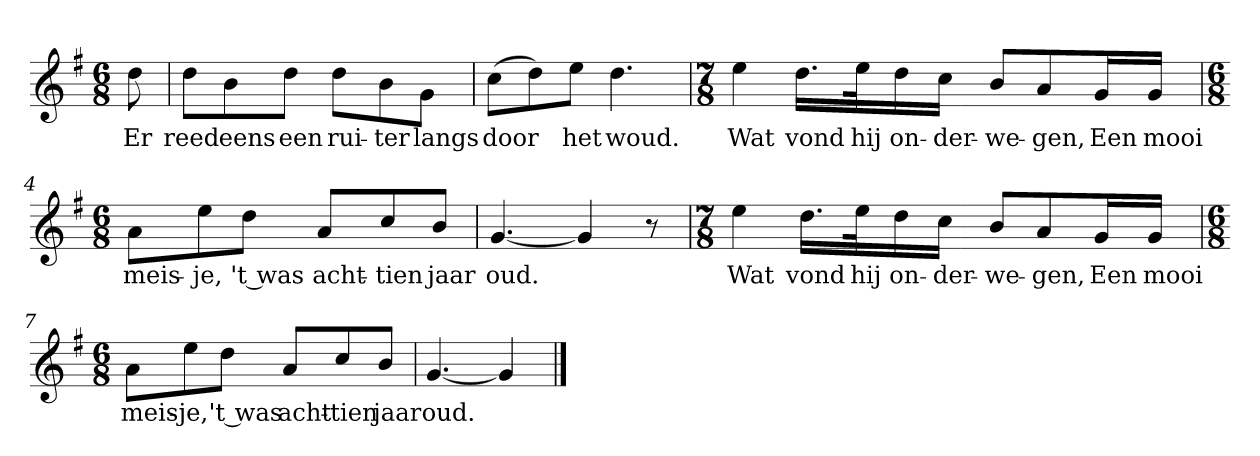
**kern	**text
*part1	*part1
*staff1	*staff1
*clefG2	*
*k[f#]	*
*G:	*
*M6/8	*
*MM120	*
=	=
8dd	Er
=1	=1
8dd\L	reed
8b\	eens
8dd\J	een
8dd\L	rui-
8b\	-ter
8g\J	langs
=2	=2
(8cc\L	door
8dd\)	.
8ee\J	het
4.dd	woud.
=3	=3
*M7/8	*
4ee	Wat
16.dd\LL	vond
32ee\K	hij
16dd\	on-
16cc\JJ	-der-
8b/L	-we-
8a/	-gen,
16g/L	Een
16g/JJ	mooi
=4	=4
*M6/8	*
8a\L	meis-
8ee\	-je,
8dd\J	't was
8a/L	acht-
8cc/	-tien
8b/J	jaar
=5	=5
[4.g	oud.
4g]	.
8r	.
=6	=6
*M7/8	*
4ee	Wat
16.dd\LL	vond
32ee\K	hij
16dd\	on-
16cc\JJ	-der-
8b/L	-we-
8a/	-gen,
16g/L	Een
16g/JJ	mooi
=7	=7
*M6/8	*
8a\L	meis-
8ee\	-je,
8dd\J	't was
8a/L	acht-
8cc/	-tien
8b/J	jaar
=8	=8
[4.g	oud.
4g]	.
==	==
*-	*-
